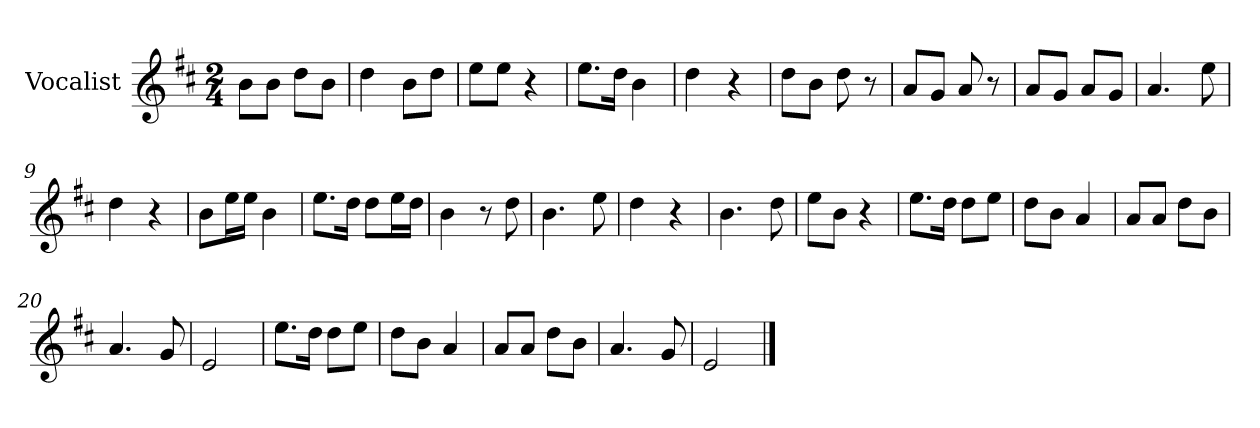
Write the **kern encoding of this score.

**kern
*part1
*staff1
*I"Vocalist
*k[f#c#]
*D:
*M2/4
=
8bL
8bJ
8ddL
8bJ
=1
4dd
8bL
8ddJ
=2
8eeL
8eeJ
4r
=3
8.eeL
16ddJk
4b
=4
4dd
4r
=5
8ddL
8bJ
8dd
8r
=6
8aL
8gJ
8a
8r
=7
8aL
8gJ
8aL
8gJ
=8
4.a
8ee
=9
4dd
4r
=10
8bL
16eeL
16eeJJ
4b
=11
8.eeL
16ddJk
8ddL
16eeL
16ddJJ
=12
4b
8r
8dd
=13
4.b
8ee
=14
4dd
4r
=15
4.b
8dd
=16
8eeL
8bJ
4r
=17
8.eeL
16ddJk
8ddL
8eeJ
=18
8ddL
8bJ
4a
=19
8aL
8aJ
8ddL
8bJ
=20
4.a
8g
=21
2e
=22
8.eeL
16ddJk
8ddL
8eeJ
=23
8ddL
8bJ
4a
=24
8aL
8aJ
8ddL
8bJ
=25
4.a
8g
=26
2e
==
*-
